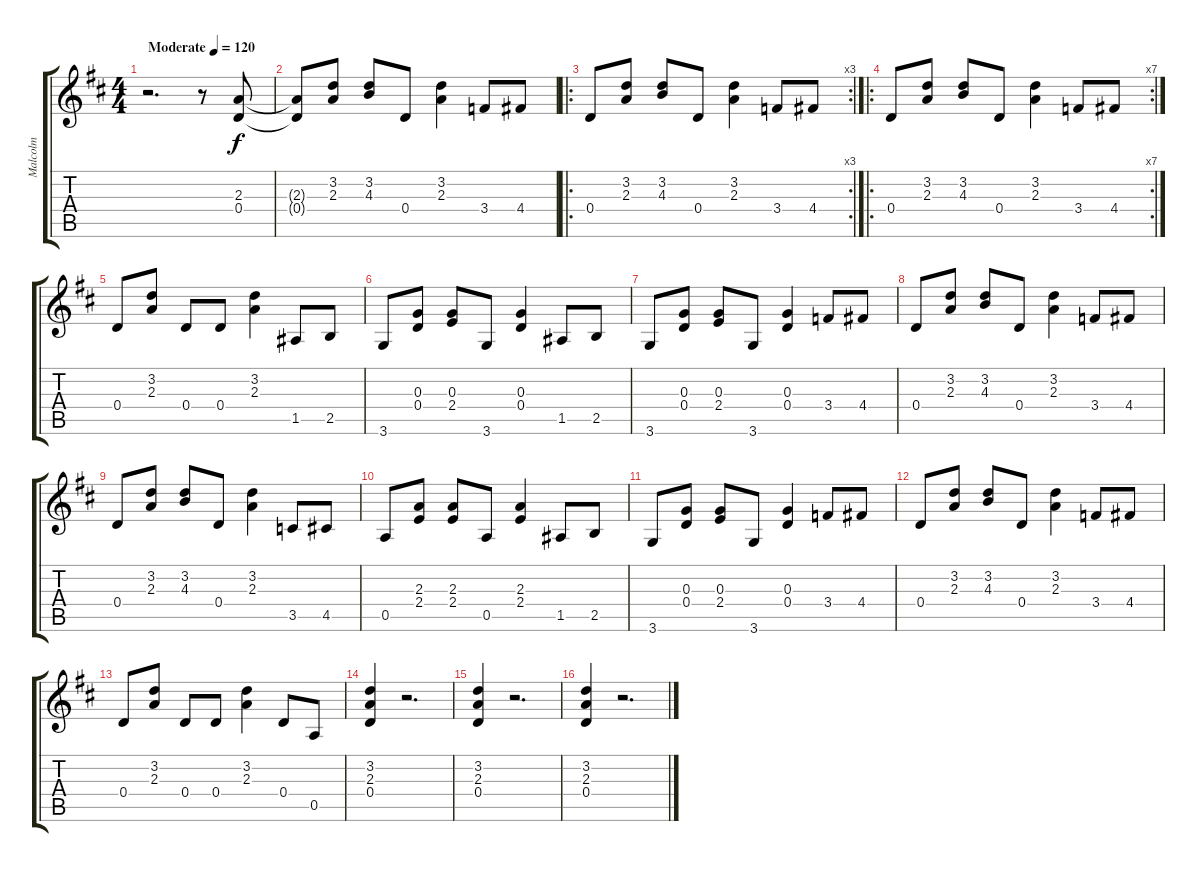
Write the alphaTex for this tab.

\track ("Malcolm" "Malcolm") {instrument overdrivenguitar}
\staff {score tabs}
\tuning (E4 B3 G3 D3 A2 E2) {hide}
\ts (4 4)
\tempo (120 "Moderate")
\clef g2
\ks d
r.2{d dy f instrument overdrivenguitar} r.8 (2.3 0.4).8 |
(2.3{t} 0.4{t}).8 (3.2 2.3).8 (3.2 4.3).8 0.4.8 (3.2 2.3).4 3.4.8 4.4.8 |
\ro
\rc 3
0.4.8 (3.2 2.3).8 (3.2 4.3).8 0.4.8 (3.2 2.3).4 3.4.8 4.4.8 |
\ro
\rc 7
0.4.8 (3.2 2.3).8 (3.2 4.3).8 0.4.8 (3.2 2.3).4 3.4.8 4.4.8 |
0.4.8 (3.2 2.3).8 0.4.8 0.4.8 (3.2 2.3).4 1.5.8 2.5.8 |
3.6.8 (0.3 0.4).8 (0.3 2.4).8 3.6.8 (0.3 0.4).4 1.5.8 2.5.8 |
3.6.8 (0.3 0.4).8 (0.3 2.4).8 3.6.8 (0.3 0.4).4 3.4.8 4.4.8 |
0.4.8 (3.2 2.3).8 (3.2 4.3).8 0.4.8 (3.2 2.3).4 3.4.8 4.4.8 |
0.4.8 (3.2 2.3).8 (3.2 4.3).8 0.4.8 (3.2 2.3).4 3.5.8 4.5.8 |
0.5.8 (2.3 2.4).8 (2.3 2.4).8 0.5.8 (2.3 2.4).4 1.5.8 2.5.8 |
3.6.8 (0.3 0.4).8 (0.3 2.4).8 3.6.8 (0.3 0.4).4 3.4.8 4.4.8 |
0.4.8 (3.2 2.3).8 (3.2 4.3).8 0.4.8 (3.2 2.3).4 3.4.8 4.4.8 |
0.4.8 (3.2 2.3).8 0.4.8 0.4.8 (3.2 2.3).4 0.4.8 0.5.8 |
(3.2 2.3 0.4).4 r.2{d} |
(3.2 2.3 0.4).4 r.2{d} |
(3.2 2.3 0.4).4 r.2{d}
